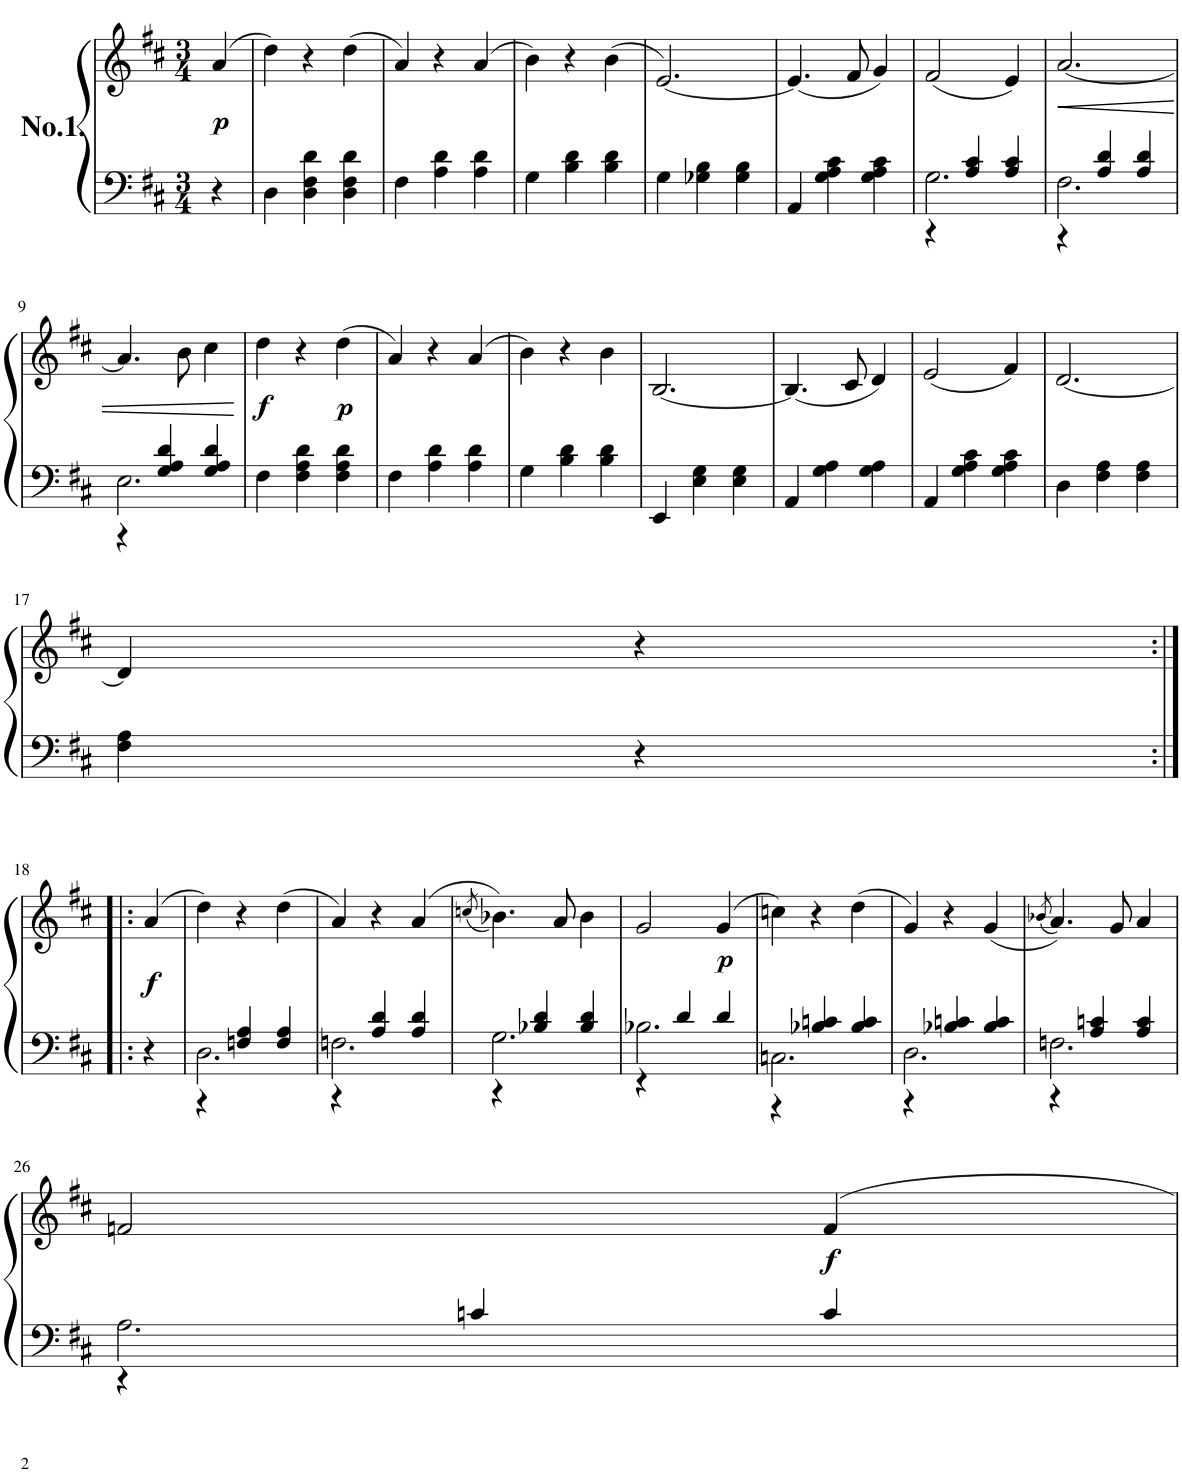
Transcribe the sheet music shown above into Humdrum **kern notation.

**kern	**kern	**dynam
*part1	*part1	*part1
*staff2	*staff1	*staff1/2
*I"Piano	*	*
*I'Pno.	*	*
!!LO:PB:g=z
*clefG2	*clefG2	*
*k[f#c#]	*k[f#c#]	*
*M3/4	*M3/4	*
=1	=1	=1
!	!	!LO:DY:b
4r	(>4a/	p
=2	=2	=2
4D\	4dd\)	.
4D\ 4F#\ 4d\	4r	.
4D\ 4F#\ 4d\	(4dd\	.
=3	=3	=3
4F#\	4a/)	.
4A\ 4d\	4r	.
4A\ 4d\	(>4a/	.
=4	=4	=4
4G\	4b\)	.
4B\ 4d\	4r	.
4B\ 4d\	(4b\	.
=5	=5	=5
4G\	[2.e/)	.
4G-X\ 4B\	.	.
4G-\ 4B\	.	.
=6	=6	=6
4AA/	(4.e/]	.
4G\ 4A\ 4c#\	.	.
.	8f#/	.
4G\ 4A\ 4c#\	4g/)	.
=7	=7	=7
*^	*	*
2.G\	4r	(2f#/	.
.	4A/ 4c#/	.	.
.	4A/ 4c#/	4e/)	.
=8	=8	=8	=8
!	!	!	!LO:HP:b
2.F#\	4r	[2.a/	<
.	4A/ 4d/	.	.
.	4A/ 4d/	.	.
!!LO:LB:g=z
=9	=9	=9	=9
2.E\	4r	4.a/]	.
.	4G/ 4A/ 4d/	.	.
.	.	8b\	.
.	4G/ 4A/ 4d/	4cc#\	.
*v	*v	*	*
.	.	[
=10	=10	=10
!	!	!LO:DY:b
4F#\	4dd\	f
4F#\ 4A\ 4d\	4r	.
!	!	!LO:DY:b
4F#\ 4A\ 4d\	(4dd\	p
=11	=11	=11
4F#\	4a/)	.
4A\ 4d\	4r	.
4A\ 4d\	(4a/	.
=12	=12	=12
4G\	4b\)	.
4B\ 4d\	4r	.
4B\ 4d\	4b\	.
=13	=13	=13
4EE/	[2.B/	.
4E\ 4G\	.	.
4E\ 4G\	.	.
=14	=14	=14
4AA/	(4.B/]	.
4G\ 4A\	.	.
.	8c#/	.
4G\ 4A\	4d/)	.
=15	=15	=15
4AA/	(2e/	.
4G\ 4A\ 4c#\	.	.
4G\ 4A\ 4c#\	4f#/)	.
=16	=16	=16
4D\	[2.d/	.
4F#\ 4A\	.	.
4F#\ 4A\	.	.
!!LO:LB:g=z
=17	=17	=17
4F#\ 4A\	4d/]	.
4r	4r	.
!!LO:LB:g=z
=18:|!|:	=18:|!|:	=18:|!|:
!	!	!LO:DY:b
4r	(4a/	f
=19	=19	=19
*^	*	*
2.D\	4r	4dd\)	.
.	4Fn/ 4A/	4r	.
.	4F/ 4A/	(4dd\	.
=20	=20	=20	=20
2.Fn\	4r	4a/)	.
.	4A/ 4d/	4r	.
.	4A/ 4d/	(>4a/	.
=21	=21	=21	=21
.	.	(8qccn/	.
2.G\	4r	4.b-X\))	.
.	4B-X/ 4d/	.	.
.	.	8a/	.
.	4B-/ 4d/	4b-\	.
=22	=22	=22	=22
2.B-X\	4r	2g/	.
.	4d/	.	.
!	!	!	!LO:DY:b
.	4d/	(>4g/	p
=23	=23	=23	=23
2.Cn\	4r	4ccn\)	.
.	4B-X/ 4cn/	4r	.
.	4B-/ 4c/	(4dd\	.
=24	=24	=24	=24
2.D\	4r	4g/)	.
.	4B-X/ 4cn/	4r	.
.	4B-/ 4c/	(4g/	.
=25	=25	=25	=25
.	.	(8qb-X/	.
2.Fn\	4r	4.a/))	.
.	4A/ 4cn/	.	.
.	.	8g/	.
.	4A/ 4c/	4a/	.
!!LO:LB:g=z
=26	=26	=26	=26
2.A\	4r	2fn/	.
.	4cn/	.	.
!	!	!	!LO:DY:b
.	4c/	4f/	f
*v	*v	*	*
=	=	=
*-	*-	*-
